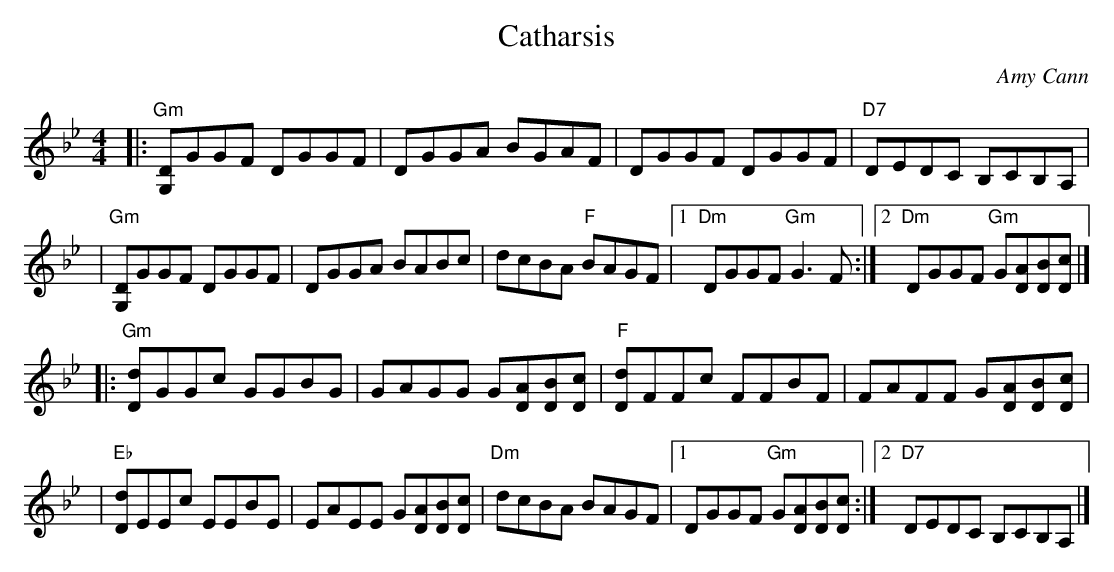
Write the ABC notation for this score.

X:1
T: Catharsis
C: Amy Cann
M: 4/4
L: 1/8
K: G minor
|:"Gm"[DG,]GGF DGGF | DGGA BGAF | DGGF DGGF | "D7"DEDC B,CB,A, |
| "Gm"[DG,]GGF DGGF | DGGA BABc | dcBA "F"BAGF |1 "Dm"DGGF "Gm"G3F :|2 "Dm"DGGF "Gm"G[DA][DB][Dc] |]
|:"Gm"[Dd]GGc GGBG | GAGG G[DA][DB][Dc] | "F"[Dd]FFc FFBF | FAFF G[DA][DB][Dc] |
| "Eb"[Dd]EEc EEBE | EAEE G[DA][DB][Dc] | "Dm"dcBA BAGF |1 DGGF "Gm"G[DA][DB][Dc] :|2 "D7"DEDC B,CB,A, |]
